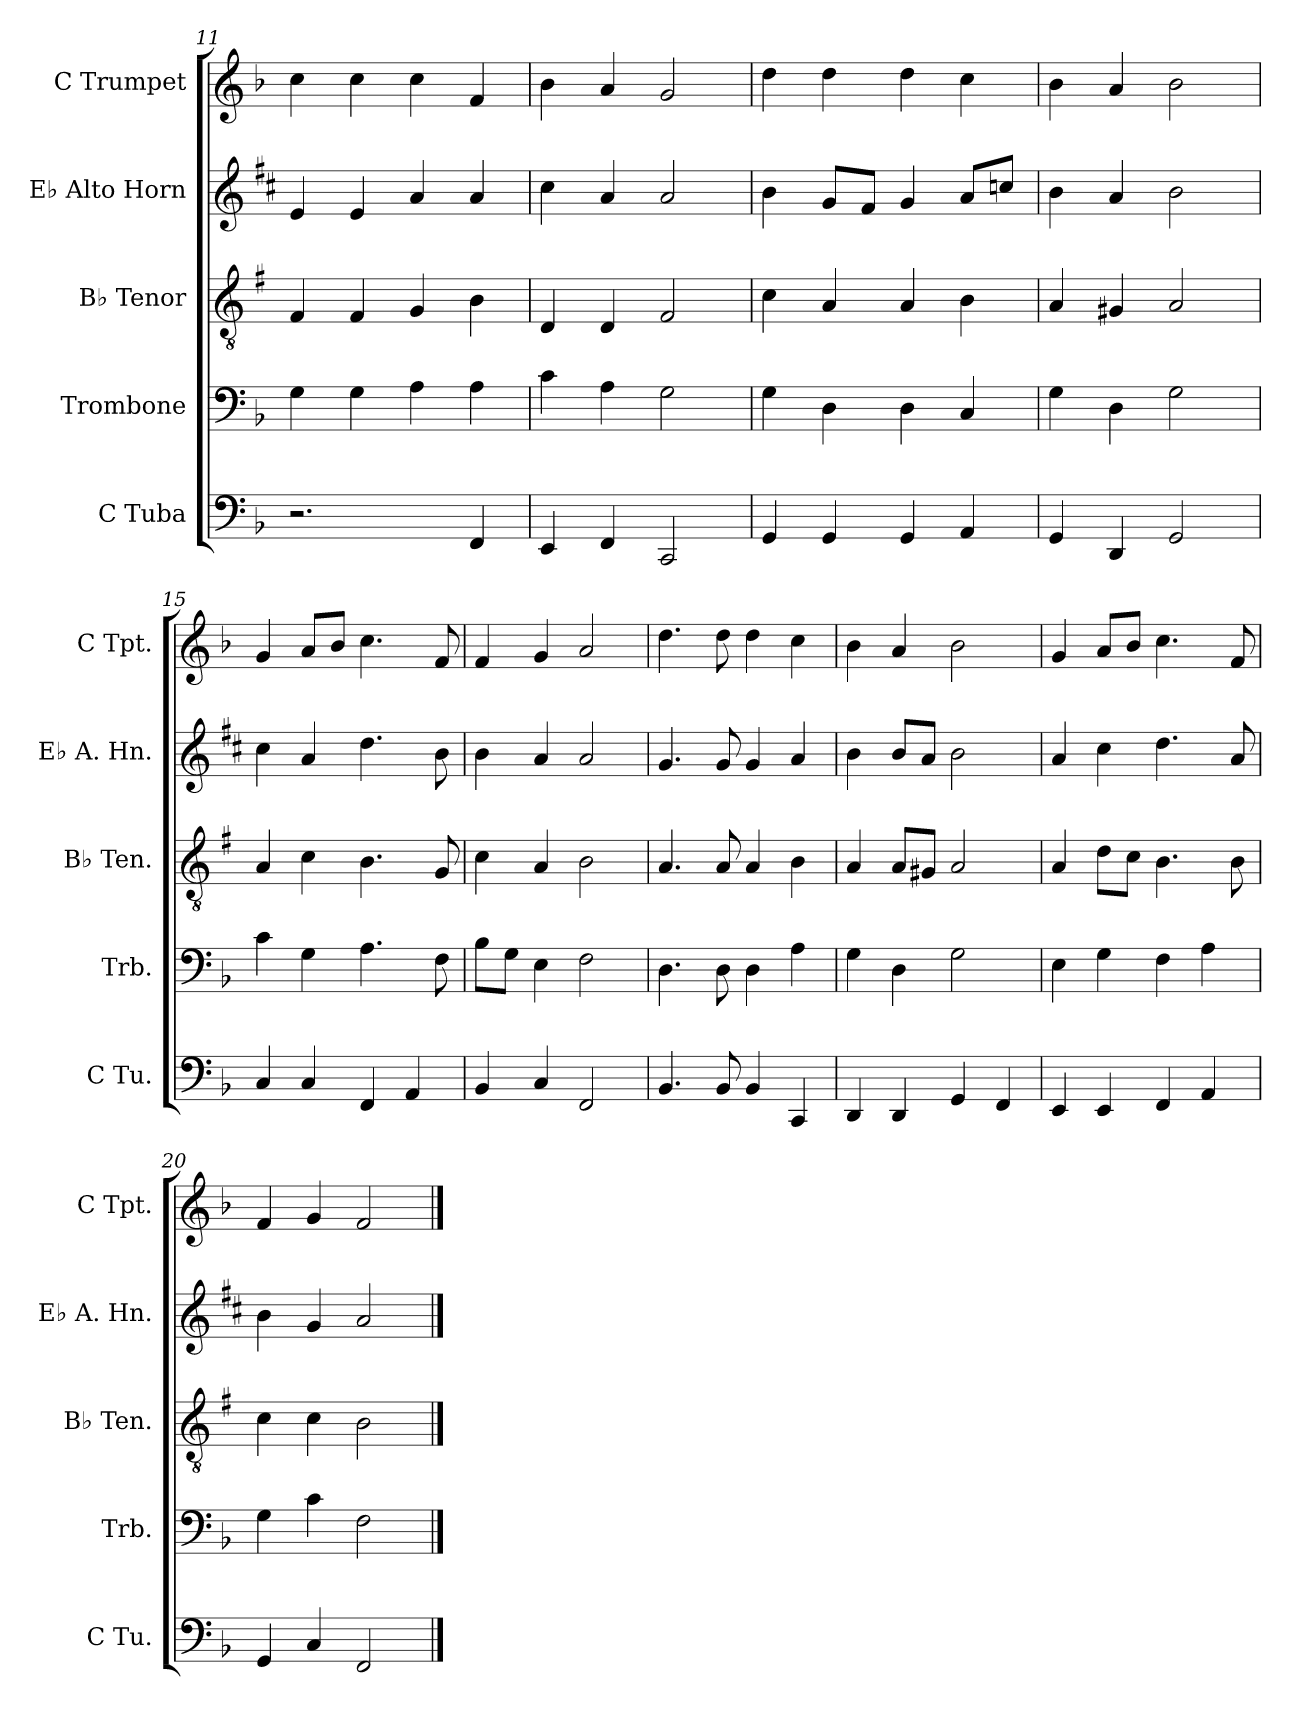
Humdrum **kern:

**kern	**kern	**kern	**kern	**kern
*part5	*part4	*part3	*part2	*part1
*staff5	*staff4	*staff3	*staff2	*staff1
*I"C Tuba	*I"Trombone	*I"B♭ Tenor	*I"E♭ Alto Horn	*I"C Trumpet
*I'C Tu.	*I'Trb.	*I'B♭ Ten.	*I'E♭ A. Hn.	*I'C Tpt.
*clefF4	*clefF4	*clefGv2	*clefG2	*clefG2
*	*	*ITrd4c7	*ITrd4c7	*
*k[b-]	*k[b-]	*k[]	*k[f#]	*k[b-]
*F:	*F:	*C:	*G:	*F:
=11	=11	=11	=11	=11
2.r	4G\	4BB/	4A/	4cc\
.	4G\	4BB/	4A/	4cc\
.	4A\	4C/	4d/	4cc\
4FF/	4A\	4E\	4d/	4f/
=12	=12	=12	=12	=12
4EE/	4c\	4GG/	4f#\	4b-\
4FF/	4A\	4GG/	4d/	4a/
2CC/	2G\	2BB/	2d/	2g/
=13	=13	=13	=13	=13
4GG/	4G\	4F\	4e\	4dd\
4GG/	4D\	4D/	8c/L	4dd\
.	.	.	8B/J	.
4GG/	4D\	4D/	4c/	4dd\
4AA/	4C/	4E\	8d/L	4cc\
.	.	.	8fn/J	.
=14	=14	=14	=14	=14
4GG/	4G\	4D/	4e\	4b-\
4DD/	4D\	4C#X/	4d/	4a/
2GG/	2G\	2D/	2e\	2b-\
!!LO:PB:g=z
=15	=15	=15	=15	=15
4C/	4c\	4D/	4f#\	4g/
4C/	4G\	4F\	4d/	8a/L
.	.	.	.	8b-/J
4FF/	4.A\	4.E\	4.g\	4.cc\
4AA/	.	.	.	.
.	8F\	8C/	8e\	8f/
=16	=16	=16	=16	=16
4BB-/	8B-\L	4F\	4e\	4f/
.	8G\J	.	.	.
4C/	4E\	4D/	4d/	4g/
2FF/	2F\	2E\	2d/	2a/
=17	=17	=17	=17	=17
4.BB-/	4.D\	4.D/	4.c/	4.dd\
8BB-/	8D\	8D/	8c/	8dd\
4BB-/	4D\	4D/	4c/	4dd\
4CC/	4A\	4E\	4d/	4cc\
=18	=18	=18	=18	=18
4DD/	4G\	4D/	4e\	4b-\
4DD/	4D\	8D/L	8e/L	4a/
.	.	8C#X/J	8d/J	.
4GG/	2G\	2D/	2e\	2b-\
4FF/	.	.	.	.
=19	=19	=19	=19	=19
4EE/	4E\	4D/	4d/	4g/
4EE/	4G\	8G\L	4f#\	8a/L
.	.	8F\J	.	8b-/J
4FF/	4F\	4.E\	4.g\	4.cc\
4AA/	4A\	.	.	.
.	.	8E\	8d/	8f/
=20	=20	=20	=20	=20
4GG/	4G\	4F\	4e\	4f/
4C/	4c\	4F\	4c/	4g/
2FF/	2F\	2E\	2d/	2f/
==	==	==	==	==
*-	*-	*-	*-	*-
